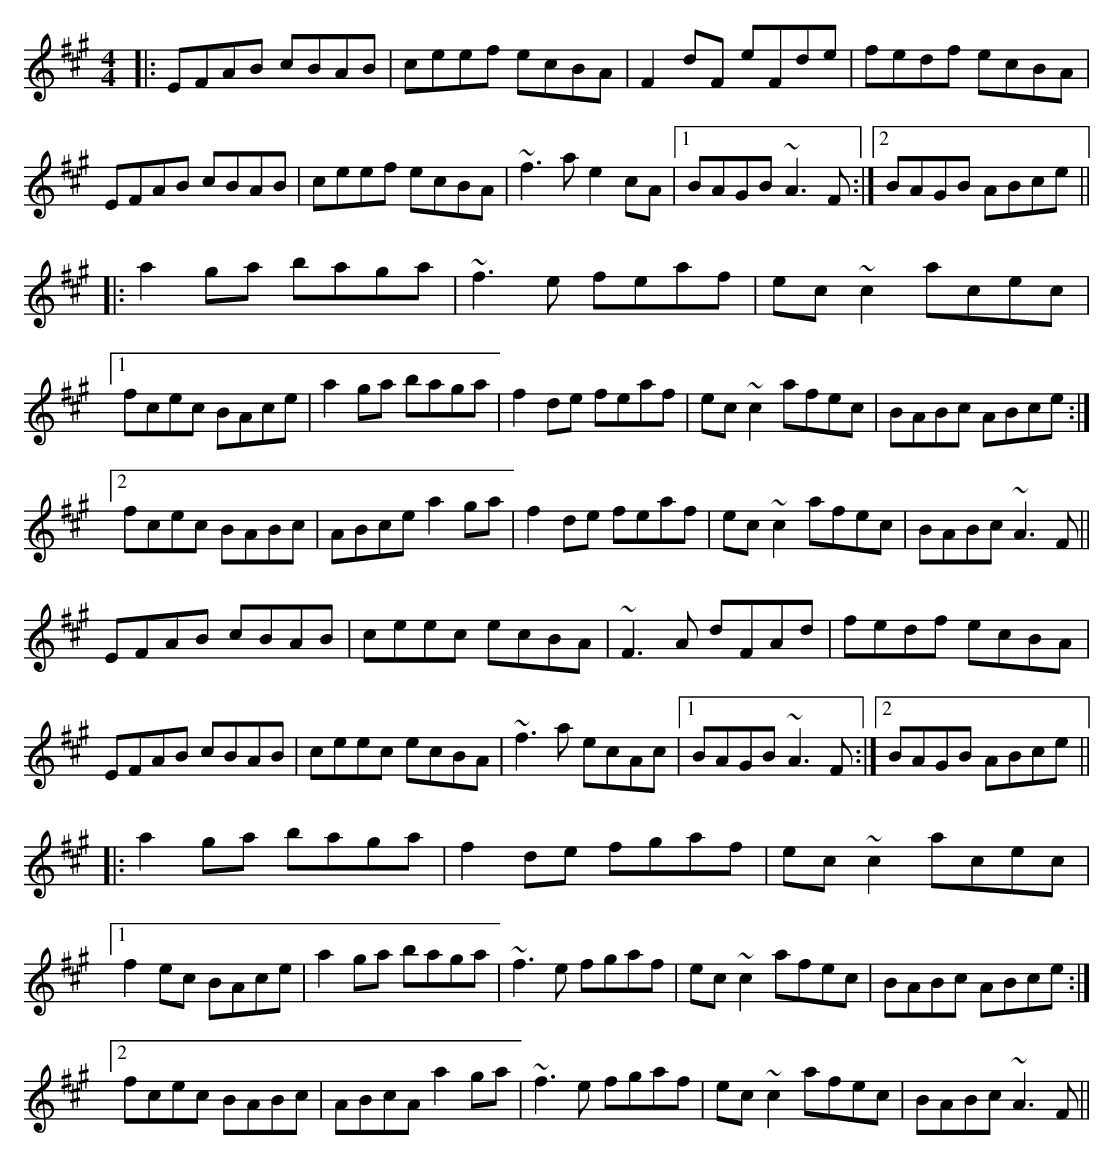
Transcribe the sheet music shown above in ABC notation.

X:1
M:4/4
K:A
|:EFAB cBAB|ceef ecBA|F2dF eFde|fedf ecBA|
EFAB cBAB|ceef ecBA|~f3a e2cA|1 BAGB ~A3F:|2 BAGB ABce||
|:a2ga baga|~f3e feaf|ec~c2 acec|
[1 fcec BAce|a2ga baga|f2de feaf|ec~c2 afec|BABc ABce:|
[2 fcec BABc|ABce a2ga|f2de feaf|ec~c2 afec|BABc ~A3F||
EFAB cBAB|ceec ecBA|~F3A dFAd|fedf ecBA|
EFAB cBAB|ceec ecBA|~f3a ecAc|1 BAGB ~A3F:|2 BAGB ABce||
|:a2ga baga|f2de fgaf|ec~c2 acec|
[1 f2ec BAce|a2ga baga|~f3e fgaf|ec~c2 afec|BABc ABce:|
[2 fcec BABc|ABcA a2ga|~f3e fgaf|ec~c2 afec|BABc ~A3F||
